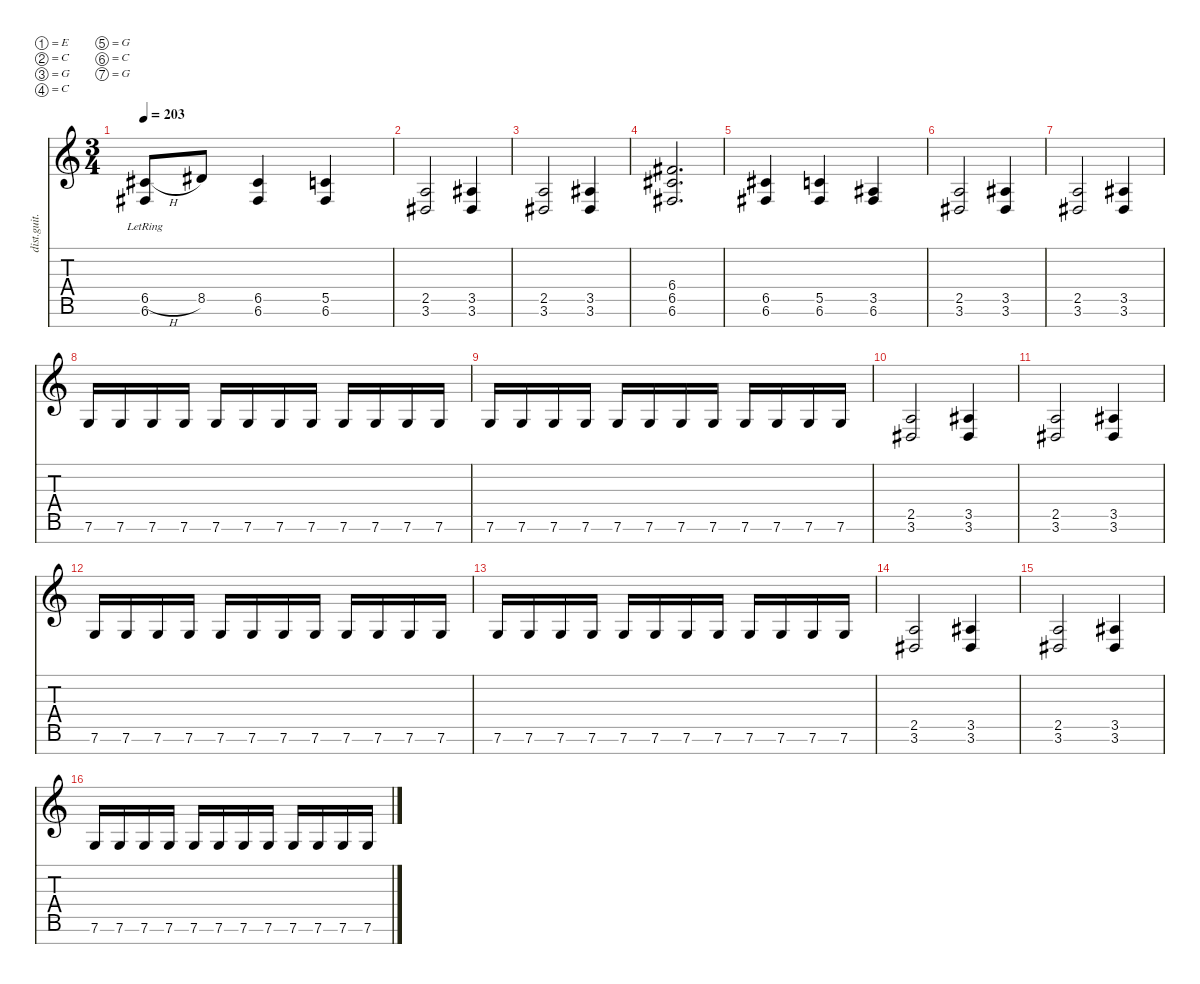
\defaultSystemsLayout 4
\hideDynamics
\bracketExtendMode nobrackets
\otherSystemsTrackNameOrientation horizontal
\track ("Guitar 2" "dist.guit.") {instrument distortionguitar}
\staff {score tabs}
\tuning (E4 C4 G3 C3 G2 C2 G1)
\ts (3 4)
\tempo 203
\clef g2
\ks c
(6.5{h acc #} 6.6{lr acc #}).8{dy f beam Up} 8.5{acc #}.8{beam Up} (6.5{acc #} 6.6{acc #}).4{beam Up} (5.5 6.6{acc #}).4{beam Up} |
(2.5 3.6{acc #}).2{beam Up} (3.5{acc #} 3.6{acc #}).4{beam Up} |
(2.5 3.6{acc #}).2{beam Up} (3.5{acc #} 3.6{acc #}).4{beam Up} |
(6.4{acc #} 6.5{acc #} 6.6{acc #}).2{d beam Up} |
(6.5{acc #} 6.6{acc #}).4{beam Up} (5.5 6.6{acc #}).4{beam Up} (3.5{acc #} 6.6{acc #}).4{beam Up} |
(2.5 3.6{acc #}).2{beam Up} (3.5{acc #} 3.6{acc #}).4{beam Up} |
(2.5 3.6{acc #}).2{beam Up} (3.5{acc #} 3.6{acc #}).4{beam Up} |
7.6.16{beam Up} 7.6.16{beam Up} 7.6.16{beam Up} 7.6.16{beam Up} 7.6.16{beam Up} 7.6.16{beam Up} 7.6.16{beam Up} 7.6.16{beam Up} 7.6.16{beam Up} 7.6.16{beam Up} 7.6.16{beam Up} 7.6.16{beam Up} |
7.6.16{beam Up} 7.6.16{beam Up} 7.6.16{beam Up} 7.6.16{beam Up} 7.6.16{beam Up} 7.6.16{beam Up} 7.6.16{beam Up} 7.6.16{beam Up} 7.6.16{beam Up} 7.6.16{beam Up} 7.6.16{beam Up} 7.6.16{beam Up} |
(2.5 3.6{acc #}).2{beam Up} (3.5{acc #} 3.6{acc #}).4{beam Up} |
(2.5 3.6{acc #}).2{beam Up} (3.5{acc #} 3.6{acc #}).4{beam Up} |
7.6.16{beam Up} 7.6.16{beam Up} 7.6.16{beam Up} 7.6.16{beam Up} 7.6.16{beam Up} 7.6.16{beam Up} 7.6.16{beam Up} 7.6.16{beam Up} 7.6.16{beam Up} 7.6.16{beam Up} 7.6.16{beam Up} 7.6.16{beam Up} |
7.6.16{beam Up} 7.6.16{beam Up} 7.6.16{beam Up} 7.6.16{beam Up} 7.6.16{beam Up} 7.6.16{beam Up} 7.6.16{beam Up} 7.6.16{beam Up} 7.6.16{beam Up} 7.6.16{beam Up} 7.6.16{beam Up} 7.6.16{beam Up} |
(2.5 3.6{acc #}).2{beam Up} (3.5{acc #} 3.6{acc #}).4{beam Up} |
(2.5 3.6{acc #}).2{beam Up} (3.5{acc #} 3.6{acc #}).4{beam Up} |
7.6.16{beam Up} 7.6.16{beam Up} 7.6.16{beam Up} 7.6.16{beam Up} 7.6.16{beam Up} 7.6.16{beam Up} 7.6.16{beam Up} 7.6.16{beam Up} 7.6.16{beam Up} 7.6.16{beam Up} 7.6.16{beam Up} 7.6.16{beam Up}
